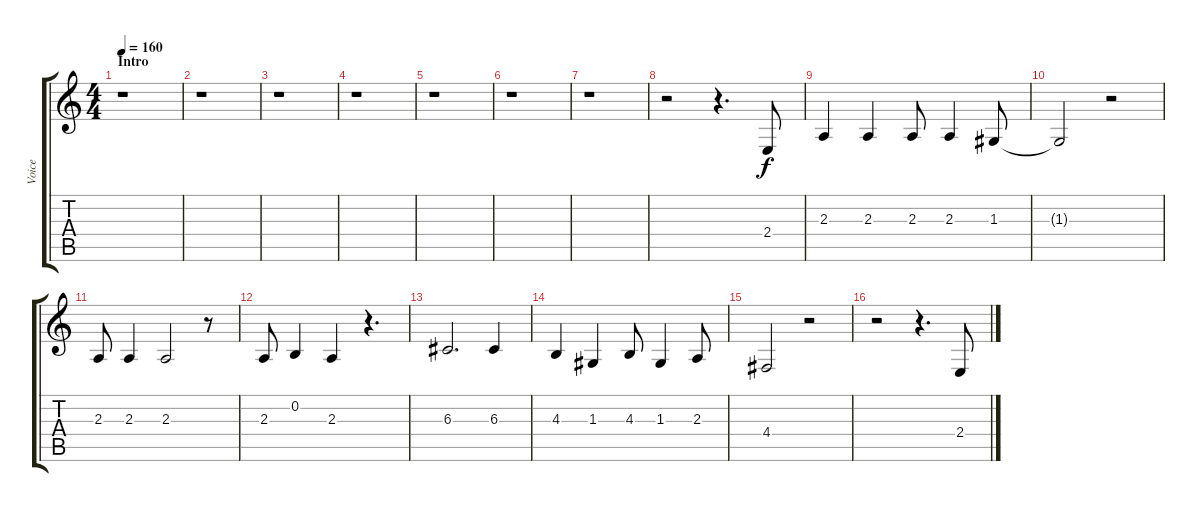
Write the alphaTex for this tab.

\track ("Voice" "Voice") {instrument tenorsax}
\staff {score tabs}
\tuning (E4 B3 G3 D3 A2 E2) {hide}
\ts (4 4)
\section ("" "Intro")
\tempo 160
\clef g2
\ks c
r.1{dy f instrument tenorsax} |
r.1 |
r.1 |
r.1 |
r.1 |
r.1 |
r.1 |
r.2 r.4{d} 2.4.8 |
2.3.4 2.3.4 2.3.8 2.3.4 1.3.8 |
1.3{t}.2 r.2 |
2.3.8 2.3.4 2.3.2 r.8 |
2.3.8 0.2.4 2.3.4 r.4{d} |
6.3.2{d} 6.3.4 |
4.3.4 1.3.4 4.3.8 1.3.4 2.3.8 |
4.4.2 r.2 |
r.2 r.4{d} 2.4.8
